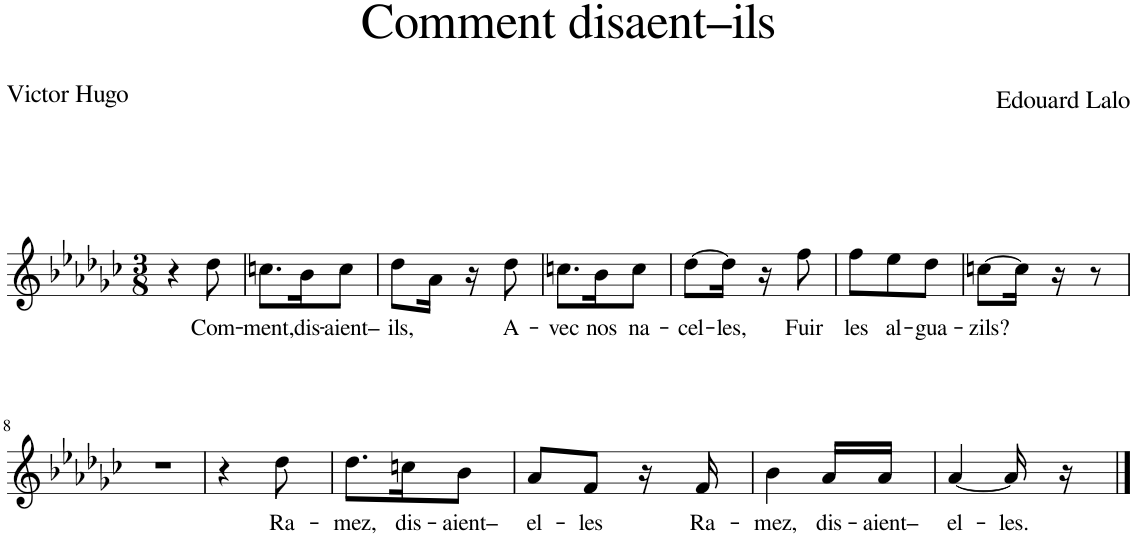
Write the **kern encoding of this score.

**kern	**text
*part1	*part1
*staff1	*staff1
*I"Piano	*
*I'Pno	*
*clefG2	*
*k[b-e-a-d-g-c-]	*
*M3/8	*
=1	=1
4r	.
!	!LO:LY:b
8dd-\	Com-
=2	=2
!	!LO:LY:b
8.ccn\L	-ment,
!	!LO:LY:b
16b-\K	dis-
!	!LO:LY:b
8cc\J	-aient–
=3	=3
!	!LO:LY:b
8dd-\L	ils,
16a-\Jk	.
16r	.
!	!LO:LY:b
8dd-\	A-
=4	=4
!	!LO:LY:b
8.ccn\L	-vec
!	!LO:LY:b
16b-\K	nos
!	!LO:LY:b
8cc\J	na-
=5	=5
!	!LO:LY:b
[8dd-\L	-cel-
!	!LO:LY:b
16dd-\Jk]	-les,
16r	.
!	!LO:LY:b
8ff\	Fuir
=6	=6
!	!LO:LY:b
8ff\L	les
!	!LO:LY:b
8ee-\	al-
!	!LO:LY:b
8dd-\J	-gua-
=7	=7
!	!LO:LY:b
[8ccn\L	-zils?
16cc\Jk]	.
16r	.
8r	.
!!LO:LB:g=z
=8	=8
4.r	.
=9	=9
4r	.
!	!LO:LY:b
8dd-\	Ra-
=10	=10
!	!LO:LY:b
8.dd-\L	-mez,
!	!LO:LY:b
16ccn\K	dis-
!	!LO:LY:b
8b-\J	-aient–
=11	=11
!	!LO:LY:b
8a-/L	el-
!	!LO:LY:b
8f/J	-les
16r	.
!	!LO:LY:b
16f/	Ra-
=12	=12
!	!LO:LY:b
4b-\	-mez,
!	!LO:LY:b
16a-/LL	dis-
!	!LO:LY:b
16a-/JJ	-aient–
=13	=13
!	!LO:LY:b
[4a-/	el-
!	!LO:LY:b
16a-/]	-les.
16r	.
==	==
*-	*-
